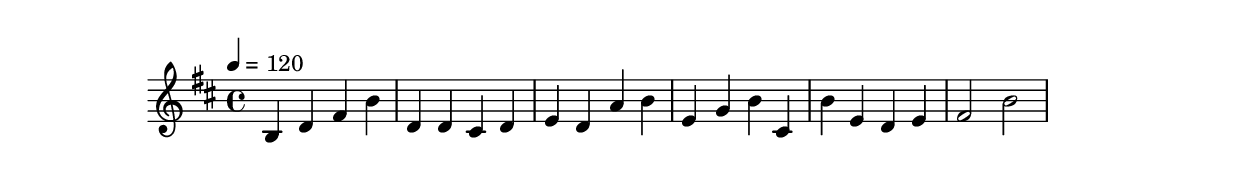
\score {
	\header
	{
		title = "survey1Minor"
		subtitle = "2019-04-15"
		composer = "Daniel Ackermans"
	}

	\new Staff {
		\key b \minor
		\clef "treble"
		\time 4/4
		\tempo 4 = 120
		b4 d' fis' b' d' d' cis' d' e' d' a' b' e' g' b' cis' b' e' d' e' fis'2 b'
	}
	\layout { }
	\midi { }
}
